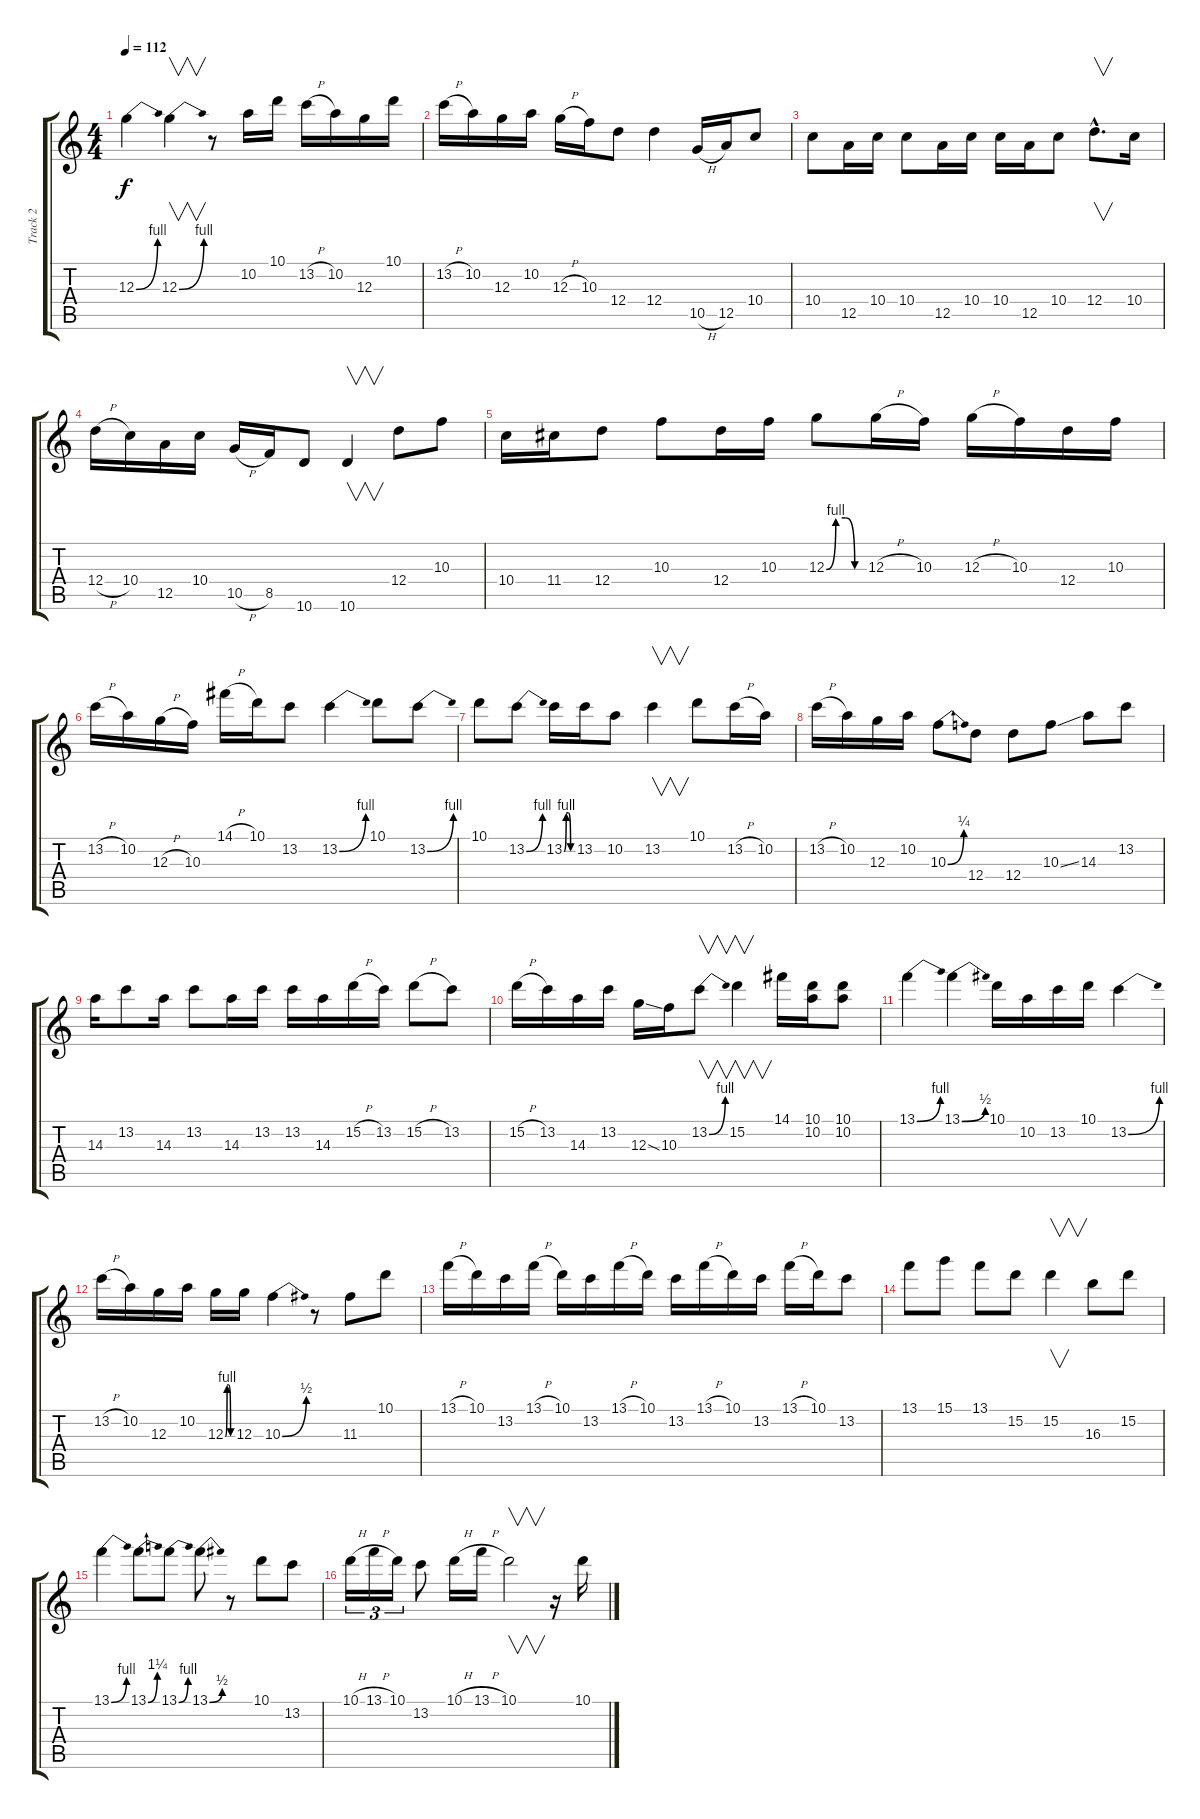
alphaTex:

\track ("Track 2" "Track 2") {instrument electricguitarclean}
\staff {score tabs}
\tuning (E4 B3 G3 D3 A2 E2) {hide}
\ts (4 4)
\tempo 112
\clef g2
\ks c
12.3{be (bend 0 0 60 4)}.4{dy f instrument electricguitarclean} 12.3{be (bend 0 0 60 4)}.4{v} r.8 10.2.16 10.1.16 13.2{h}.16 10.2.16 12.3.16 10.1.16 |
13.2{h}.16 10.2.16 12.3.16 10.2.16 12.3{h}.16 10.3.16 12.4.8 12.4.4 10.5{h}.16 12.5.16 10.4.8 |
10.4.8 12.5.16 10.4.16 10.4.8 12.5.16 10.4.16 10.4.16 12.5.16 10.4.8 12.4{hac}.8{v d} 10.4.16 |
12.4{h}.16 10.4.16 12.5.16 10.4.16 10.5{h}.16 8.5.16 10.6.8 10.6.4{v} 12.4.8 10.3.8 |
10.4.16 11.4.16 12.4.8 10.3.8 12.4.16 10.3.16 12.3{be (custom 0 0 15 4 30 4 45 0 60 0)}.8 12.3{h}.16 10.3.16 12.3{h}.16 10.3.16 12.4.16 10.3.16 |
13.2{h}.16 10.2.16 12.3{h}.16 10.3.16 14.1{h}.16 10.1.16 13.2.8 13.2{be (bend 0 0 60 4)}.4 10.1.8 13.2{be (bend 0 0 60 4)}.8 |
10.1.8 13.2{be (bend 0 0 60 4)}.8 13.2{be (custom 0 0 15 4 30 4 45 0 60 0)}.16 13.2.16 10.2.8 13.2.4{v} 10.1.8 13.2{h}.16 10.2.16 |
13.2{h}.16 10.2.16 12.3.16 10.2.16 10.3{be (bend 0 0 60 1)}.8 12.4.8 12.4.8 10.3{ss}.8 14.3.8 13.2.8 |
14.3.16 13.2.8 14.3.16 13.2.8 14.3.16 13.2.16 13.2.16 14.3.16 15.2{h}.16 13.2.16 15.2{h}.8 13.2.8 |
15.2{h}.16 13.2.16 14.3.16 13.2.16 12.3{ss}.16 10.3.16 13.2{be (bend 0 0 60 4)}.8{v} 15.2.4{v} 14.1.16 (10.1 10.2).16 (10.1 10.2).8 |
13.1{be (bend 0 0 60 4)}.4 13.1{be (bend 0 0 60 2)}.4 10.1.16 10.2.16 13.2.16 10.1.16 13.2{be (bend 0 0 60 4)}.4 |
13.2{h}.16 10.2.16 12.3.16 10.2.16 12.3{be (custom 0 0 15 4 30 4 45 0 60 0)}.16 12.3.16 10.3{be (bend 0 0 60 2)}.4 r.8 11.3.8 10.1.8 |
13.1{h}.16 10.1.16 13.2.16 13.1{h}.16 10.1.16 13.2.16 13.1{h}.16 10.1.16 13.2.16 13.1{h}.16 10.1.16 13.2.16 13.1{h}.16 10.1.16 13.2.8 |
13.1.8 15.1.8 13.1.8 15.2.8 15.2.4{v} 16.3.8 15.2.8 |
13.1{be (bend 0 0 60 4)}.4 13.1{be (bend 0 0 60 5)}.8 13.1{be (bend 0 0 60 4)}.8 13.1{be (bend 0 0 60 2)}.8 r.8 10.1.8 13.2.8 |
10.1{h}.16{tu (3 2)} 13.1{h}.16{tu (3 2)} 10.1.16{tu (3 2)} 13.2.8 10.1{h}.16 13.1{h}.16 10.1.2{v} r.16 10.1.16
